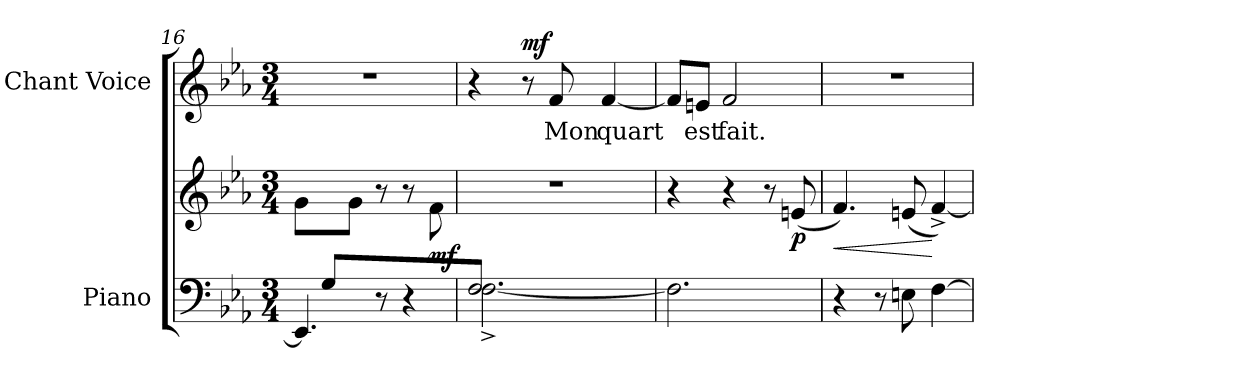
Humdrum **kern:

**kern	**kern	**dynam	**kern	**text	**dynam
*part2	*part2	*part2	*part1	*part1	*part1
*staff3	*staff2	*staff2/3	*staff1	*staff1	*staff1
*I"Piano	*	*	*I"Chant Voice	*	*
*I'Pno	*	*	*	*	*
*clefF4	*clefG2	*	*clefG2	*	*
*k[b-e-a-]	*k[b-e-a-]	*	*k[b-e-a-]	*	*
*M3/4	*M3/4	*	*M3/4	*	*
=16	=16	=16	=16	=16	=16
*^	*	*	*	*	*
8ryy	4.EE-/]	8g\J	.	2.r	.	.
8G/L	.	8ryy	.	.	.	.
2ryy	.	8g\J	.	.	.	.
.	8r	8r	.	.	.	.
.	4r	8r	.	.	.	.
!	!	!	!LO:DY:b	!	!	!
.	.	(8f\L	mf	.	.	.
=17	=17	=17	=17	=17	=17	=17
!LO:N:head=open	!	!	!	!	!	!
*	*	*^	*	*	*	*
8F/J)	[2.F^<\	8ryy	2.r	.	4r	.	.
2ryy	.	8ryy	.	.	.	.	.
!	!	!	!	!	!	!	!LO:DY:a
.	.	2ryy	.	.	8r	.	mf
.	.	.	.	.	8f/	Mon	.
.	.	.	.	.	[4f/	quart	.
8ryy	.	.	.	.	.	.	.
*v	*v	*	*	*	*	*	*
*	*v	*v	*	*	*	*
=18	=18	=18	=18	=18	=18
2.F\]	4r	.	8f/L]	.	.
.	.	.	8en/J	est	.
.	4r	.	2f/	fait.	.
.	8r	.	.	.	.
!	!	!LO:DY:b	!	!	!
.	(8en/	p	.	.	.
=19	=19	=19	=19	=19	=19
!	!	!LO:HP:b	!	!	!
4r	4.f/)	<	2.r	.	.
8r	.	.	.	.	.
8En\	(8en/	.	.	.	.
[4F\	[4f^>/)	[	.	.	.
=	=	=	=	=	=
*-	*-	*-	*-	*-	*-
